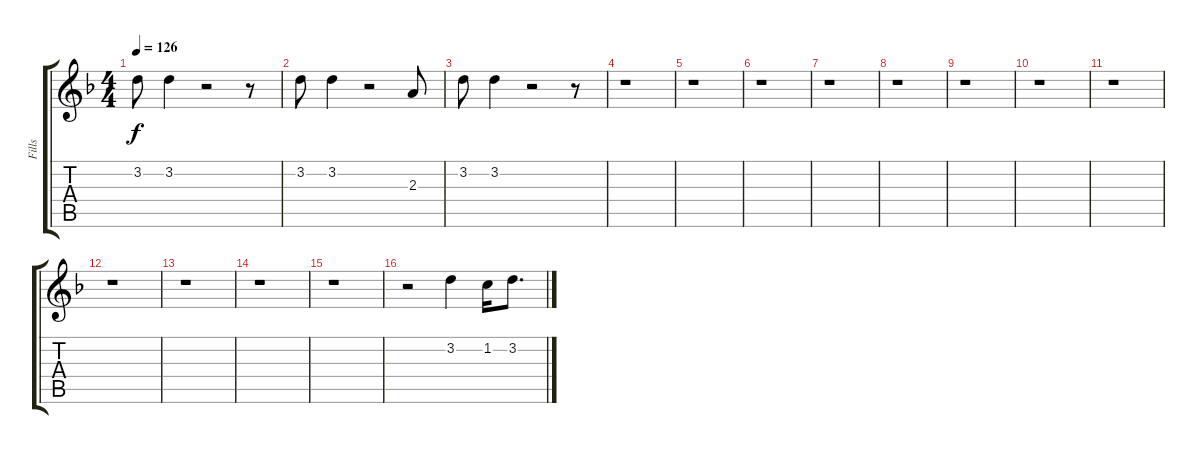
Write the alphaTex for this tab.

\track ("Fills" "Fills") {instrument acousticguitarsteel}
\staff {score tabs}
\tuning (E4 B3 G3 D3 A2 E2) {hide}
\ts (4 4)
\tempo 126
\clef g2
\ks dminor
3.2.8{dy f} 3.2.4 r.2 r.8 |
3.2.8 3.2.4 r.2 2.3.8 |
3.2.8 3.2.4 r.2 r.8 |
r.1 |
r.1 |
r.1 |
r.1 |
r.1 |
r.1 |
r.1 |
r.1 |
r.1 |
r.1 |
r.1 |
r.1 |
r.2 3.2.4 1.2.16 3.2.8{d}
